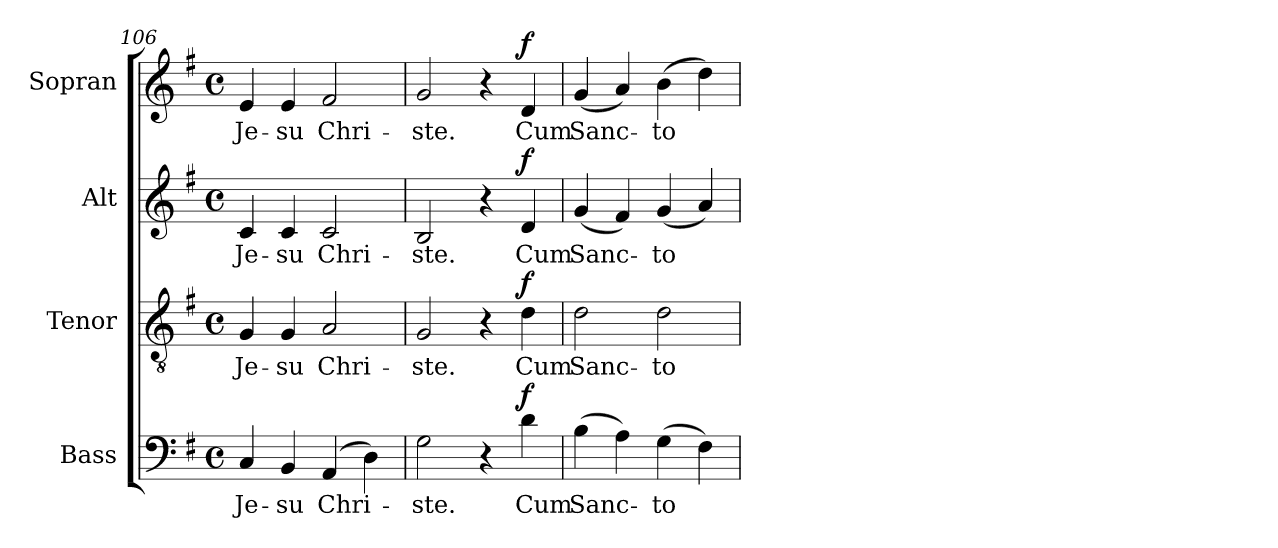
**kern	**text	**dynam	**kern	**text	**dynam	**kern	**text	**dynam	**kern	**text	**dynam
*part4	*part4	*part4	*part3	*part3	*part3	*part2	*part2	*part2	*part1	*part1	*part1
*staff4	*staff4	*staff4	*staff3	*staff3	*staff3	*staff2	*staff2	*staff2	*staff1	*staff1	*staff1
*I"Bass	*	*	*I"Tenor	*	*	*I"Alt	*	*	*I"Sopran	*	*
*I'B.	*	*	*I'T.	*	*	*I'A.	*	*	*I'S.	*	*
*clefF4	*	*	*clefGv2	*	*	*clefG2	*	*	*clefG2	*	*
*k[f#]	*	*	*k[f#]	*	*	*k[f#]	*	*	*k[f#]	*	*
*G:	*	*	*G:	*	*	*G:	*	*	*G:	*	*
*M4/4	*	*	*M4/4	*	*	*M4/4	*	*	*M4/4	*	*
*met(c)	*	*	*met(c)	*	*	*met(c)	*	*	*met(c)	*	*
=106	=106	=106	=106	=106	=106	=106	=106	=106	=106	=106	=106
!	!LO:LY:b	!	!	!LO:LY:b	!	!	!LO:LY:b	!	!	!LO:LY:b	!
4C/	Je-	.	4G/	Je-	.	4c/	Je-	.	4e/	Je-	.
!	!LO:LY:b	!	!	!LO:LY:b	!	!	!LO:LY:b	!	!	!LO:LY:b	!
4BB/	-su	.	4G/	-su	.	4c/	-su	.	4e/	-su	.
!	!LO:LY:b	!	!	!LO:LY:b	!	!	!LO:LY:b	!	!	!LO:LY:b	!
(4AA/	Chri-	.	2A/	Chri-	.	2c/	Chri-	.	2f#/	Chri-	.
4D\)	.	.	.	.	.	.	.	.	.	.	.
=107	=107	=107	=107	=107	=107	=107	=107	=107	=107	=107	=107
!	!LO:LY:b	!	!	!LO:LY:b	!	!	!LO:LY:b	!	!	!LO:LY:b	!
2G\	-ste.	.	2G/	-ste.	.	2B/	-ste.	.	2g/	-ste.	.
4r	.	.	4r	.	.	4r	.	.	4r	.	.
!	!LO:LY:b	!LO:DY:a	!	!LO:LY:b	!LO:DY:a	!	!LO:LY:b	!LO:DY:a	!	!LO:LY:b	!LO:DY:a
4d\	Cum	f	4d\	Cum	f	4d/	Cum	f	4d/	Cum	f
!!LO:PB:g=z
=108	=108	=108	=108	=108	=108	=108	=108	=108	=108	=108	=108
!	!LO:LY:b	!	!	!LO:LY:b	!	!	!LO:LY:b	!	!	!LO:LY:b	!
(>4B\	Sanc-	.	2d\	Sanc-	.	(<4g/	Sanc-	.	(<4g/	Sanc-	.
4A\)	.	.	.	.	.	4f#/)	.	.	4a/)	.	.
!	!LO:LY:b	!	!	!LO:LY:b	!	!	!LO:LY:b	!	!	!LO:LY:b	!
(>4G\	-to	.	2d\	-to	.	(<4g/	-to	.	(>4b\	-to	.
4F#\)	.	.	.	.	.	4a/)	.	.	4dd\)	.	.
=	=	=	=	=	=	=	=	=	=	=	=
*-	*-	*-	*-	*-	*-	*-	*-	*-	*-	*-	*-
